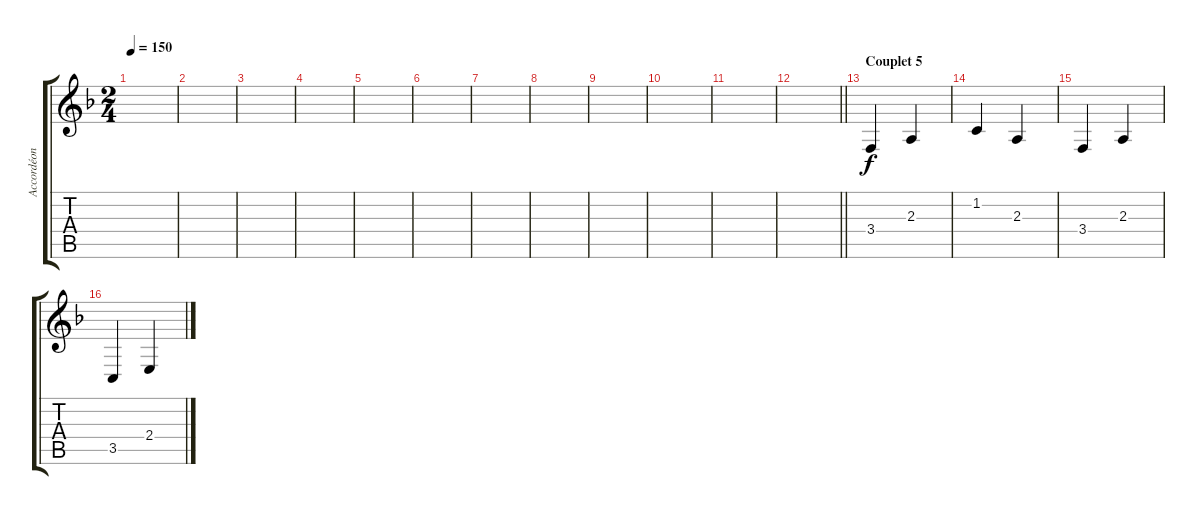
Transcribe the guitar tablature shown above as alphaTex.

\track ("Accordéon" "Accordéon") {instrument accordion}
\staff {score tabs}
\tuning (E4 B3 G3 D3 A2 E2) {hide}
\ts (2 4)
\tempo 150
\clef g2
\ks f
|
|
|
|
|
|
|
|
|
|
|
\barLineRight lightlight
|
\section ("" "Couplet 5")
3.4.4 2.3.4 |
1.2.4 2.3.4 |
3.4.4 2.3.4 |
3.5.4 2.4.4
